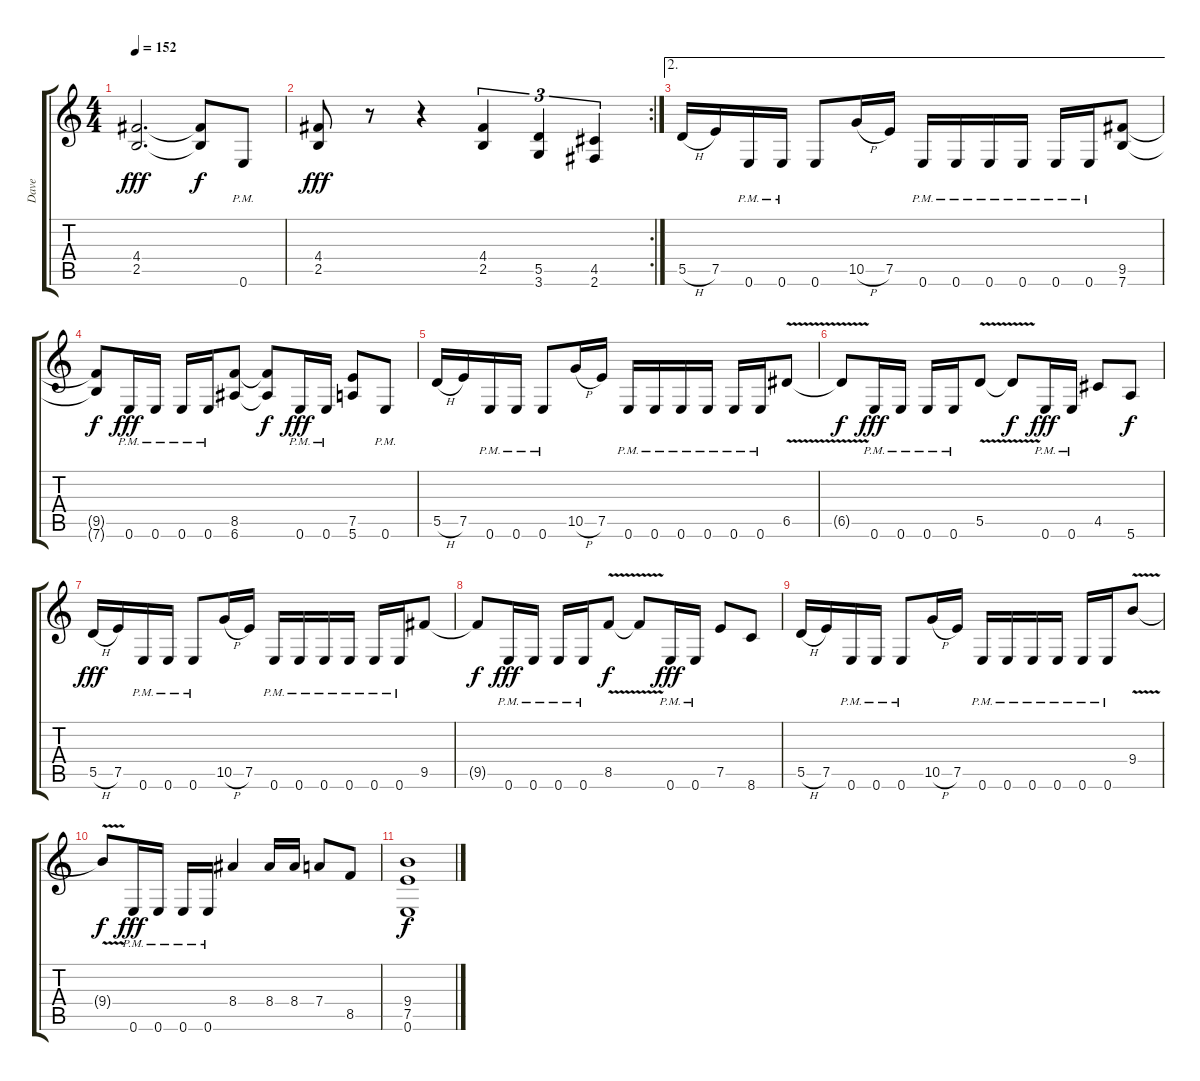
\track ("Dave" "Dave") {instrument distortionguitar}
\staff {score tabs}
\tuning (E4 B3 G3 D3 A2 E2) {hide}
\ts (4 4)
\tempo 152
\clef g2
\ks c
(4.4 2.5).2{d dy fff} (4.4{t} 2.5{t}).8{dy f} 0.6{pm}.8 |
\rc 2
(4.4 2.5).8{dy fff} r.8 r.4 (4.4 2.5).4{tu (3 2)} (5.5 3.6).4{tu (3 2)} (4.5 2.6).4{tu (3 2)} |
\ae 2
5.5{h}.16 7.5.16 0.6{pm}.16 0.6{pm}.16 0.6.8 10.5{h}.16 7.5.16 0.6{pm}.16 0.6{pm}.16 0.6{pm}.16 0.6{pm}.16 0.6{pm}.16 0.6{pm}.16 (9.5 7.6).8 |
(9.5{t} 7.6{t}).8{dy f} 0.6{pm}.16{dy fff} 0.6{pm}.16 0.6{pm}.16 0.6{pm}.16 (8.5 6.6).8 (8.5{t} 6.6{t}).8{dy f} 0.6{pm}.16{dy fff} 0.6{pm}.16 (7.5 5.6).8 0.6{pm}.8 |
5.5{h}.16 7.5.16 0.6{pm}.16 0.6{pm}.16 0.6{pm}.8 10.5{h}.16 7.5.16 0.6{pm}.16 0.6{pm}.16 0.6{pm}.16 0.6{pm}.16 0.6{pm}.16 0.6{pm}.16 6.5{v}.8 |
6.5{t}.8{dy f} 0.6{pm}.16{dy fff} 0.6{pm}.16 0.6{pm}.16 0.6{pm}.16 5.5{v}.8 5.5{t}.8{dy f} 0.6{pm}.16{dy fff} 0.6{pm}.16 4.5.8 5.6.8{dy f} |
5.5{h}.16{dy fff} 7.5.16 0.6{pm}.16 0.6{pm}.16 0.6{pm}.8 10.5{h}.16 7.5.16 0.6{pm}.16 0.6{pm}.16 0.6{pm}.16 0.6{pm}.16 0.6{pm}.16 0.6{pm}.16 9.5.8 |
9.5{t}.8{dy f} 0.6{pm}.16{dy fff} 0.6{pm}.16 0.6{pm}.16 0.6{pm}.16 8.5{v}.8{dy f} 8.5{t}.8 0.6{pm}.16{dy fff} 0.6{pm}.16 7.5.8 8.6.8 |
5.5{h}.16 7.5.16 0.6{pm}.16 0.6{pm}.16 0.6{pm}.8 10.5{h}.16 7.5.16 0.6{pm}.16 0.6{pm}.16 0.6{pm}.16 0.6{pm}.16 0.6{pm}.16 0.6{pm}.16 9.4{v}.8 |
9.4{t}.8{dy f} 0.6{pm}.16{dy fff} 0.6{pm}.16 0.6{pm}.16 0.6{pm}.16 8.4.4 8.4.16 8.4.16 7.4.8 8.5.8 |
(9.4 7.5 0.6).1{dy f}
